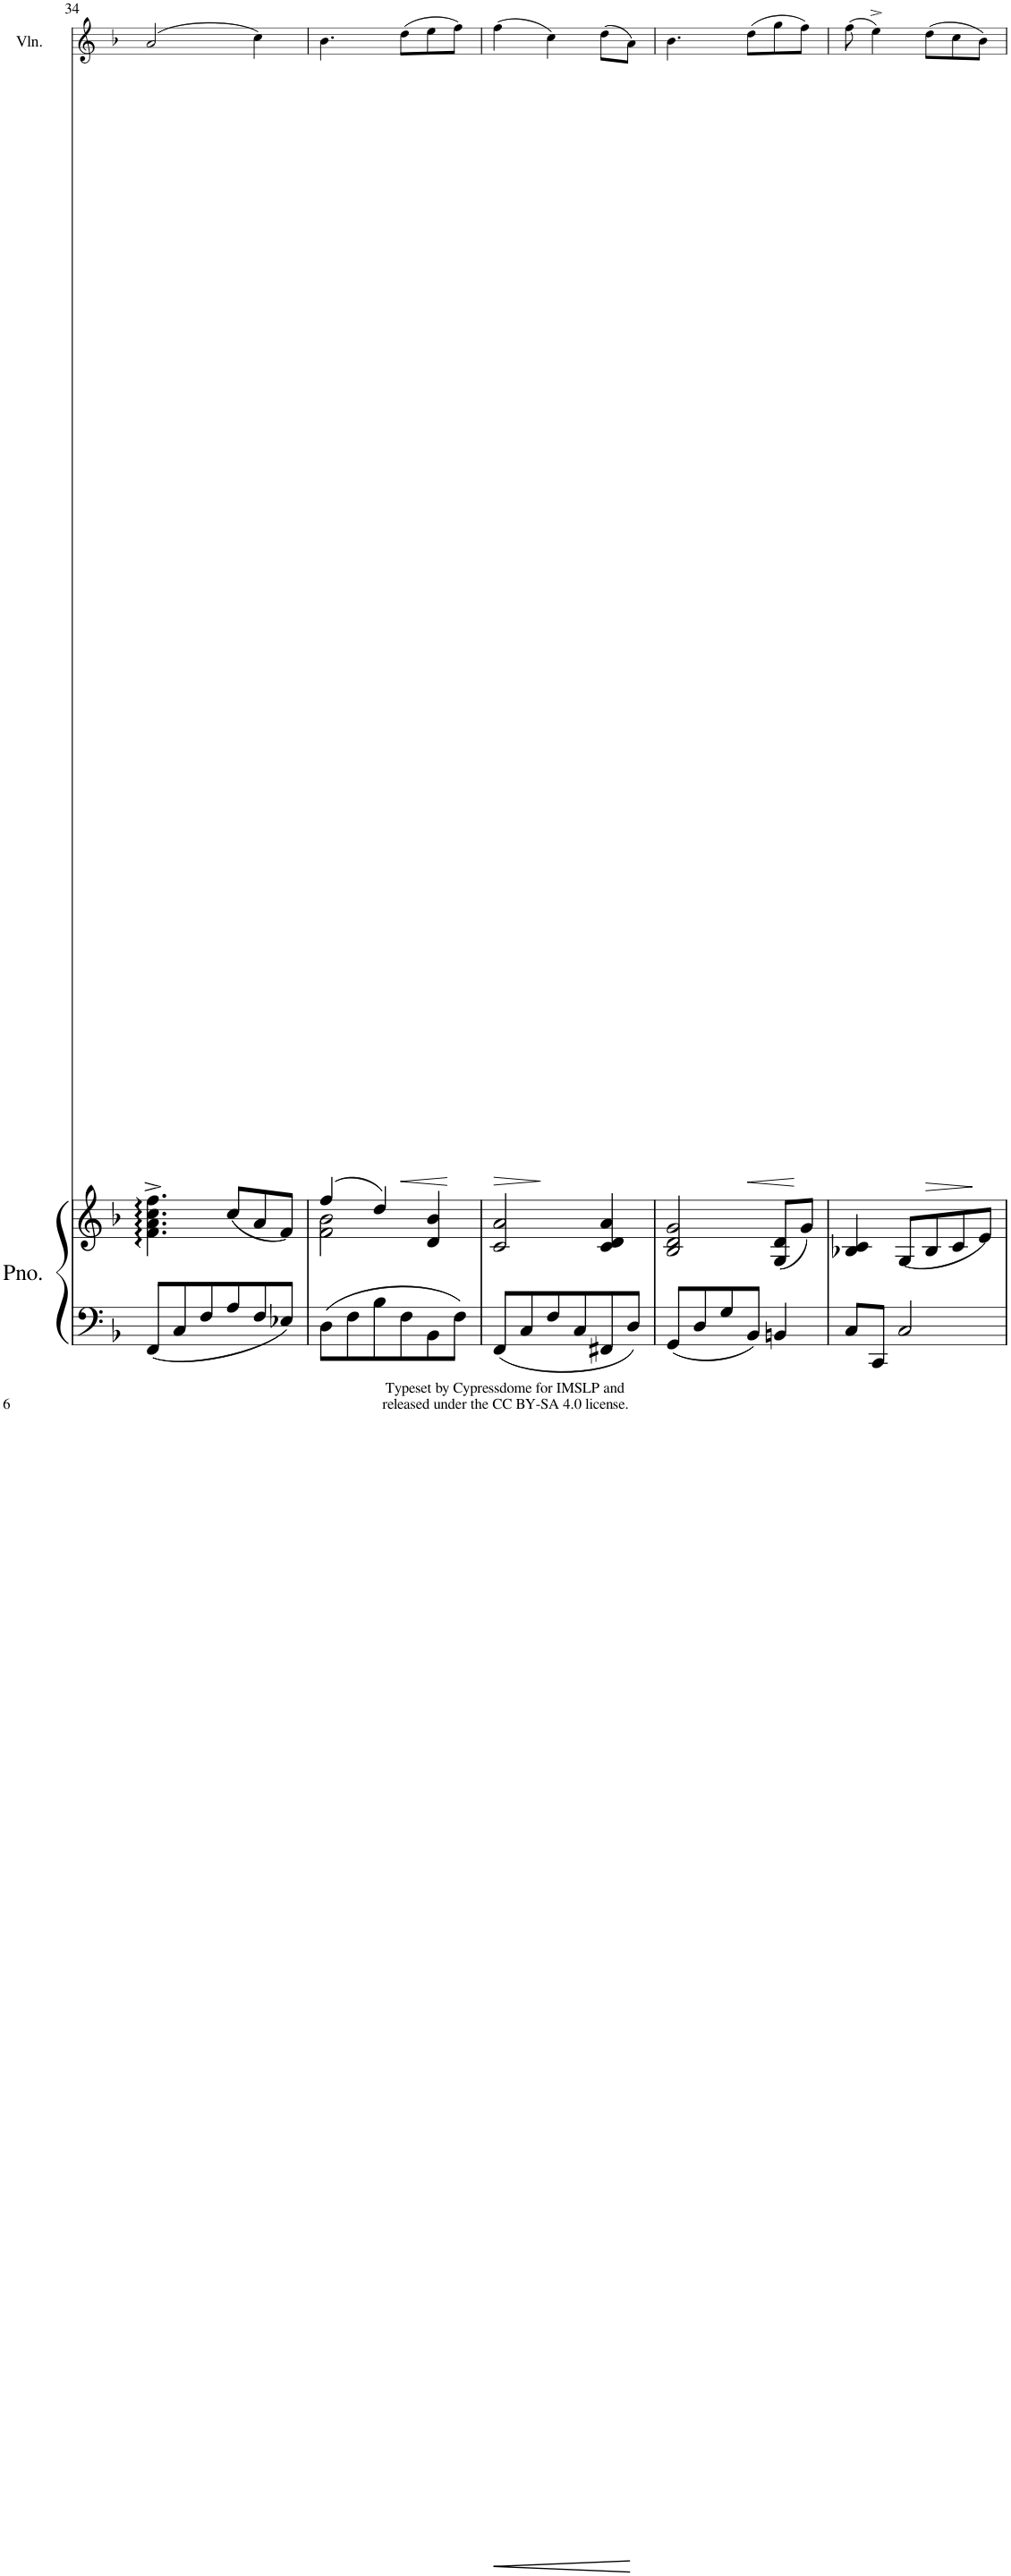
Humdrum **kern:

**kern	**kern	**kern	**dynam
*part2	*part2	*part1	*part1
*staff3	*staff2	*staff1	*staff1
*I"Piano	*	*I"Violin	*
*I'Pno.	*	*I'Vln.	*
!!LO:PB:g=z
*clefF4	*clefG2	*clefG2	*
*k[b-]	*k[b-]	*k[b-]	*
*M3/4	*M3/4	*M3/4	*
=34	=34	=34	=34
8FF/L	4.f\^ 4.a\^ 4.cc\^ 4.ff\^	(2a/	.
8C/	.	.	.
8F/	.	.	.
8A/	(8cc/L	.	.
8F/	8a/	4cc\)	.
8E-X/J	8f/J)	.	.
=35	=35	=35	=35
*	*^	*	*
8D\L	(4ff/	2f\ 2b-\	4.b-\	.
8F\	.	.	.	.
8B-\	4dd/)	.	.	.
!	!	!	!	!LO:HP:b
8F\	.	.	(8dd\L	<
8BB-\	4d/ 4b-/	4ryy	8ee\	.
8F\J	.	.	8ff\J)	[
*	*v	*v	*	*
=36	=36	=36	=36
!	!	!	!LO:HP:b
8FF/L	2c/ 2a/	(4ff\	>
8C/	.	.	.
8F/	.	4cc\)	]
8C/	.	.	.
8FF#X/	4c/ 4d/ 4a/	(8dd\L	.
8D/J	.	8a\J)	.
=37	=37	=37	=37
8GG/L	2B-/ 2d/ 2g/	4.b-\	.
8D/	.	.	.
8G/	.	.	.
!	!	!	!LO:HP:b
8BB-/J	.	(8dd\L	<
4BBn/	(8G/ 8d/L	8gg\	.
.	8g/J)	8ff\J)	[
=38	=38	=38	=38
8C/L	4B-X/ 4c/	(8ff\	.
8CC/J	.	4ee^\)	.
2C/	(8G/L	.	.
!	!	!	!LO:HP:b
.	8B-/	(8dd\L	>
.	8c/	8cc\	.
.	8e/J)	8b-\J)	]
=	=	=	=
*-	*-	*-	*-
